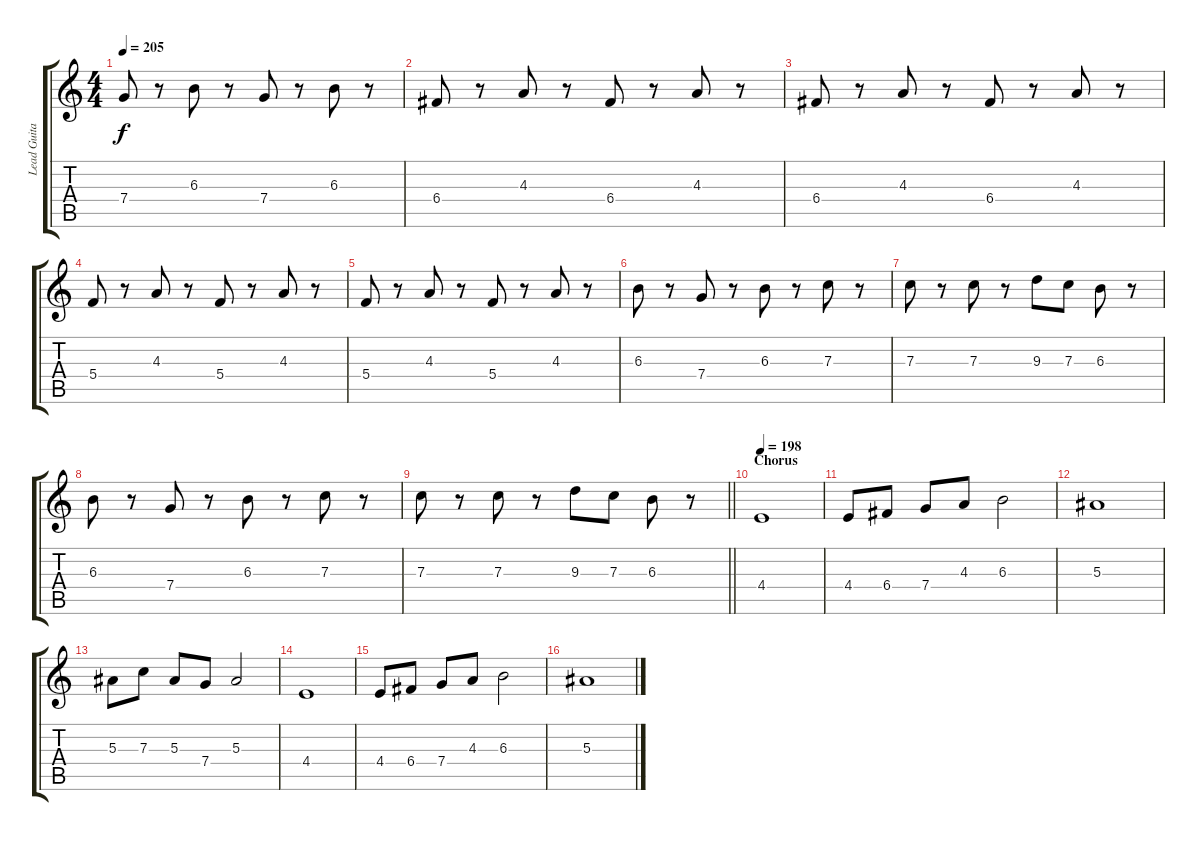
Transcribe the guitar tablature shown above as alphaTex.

\track ("Lead Guitar" "Lead Guita") {instrument distortionguitar}
\staff {score tabs}
\tuning (D4 A3 F3 C3 G2 D2) {hide}
\ts (4 4)
\tempo 205
\clef g2
\ks c
7.4.8{dy f} r.8 6.3.8 r.8 7.4.8 r.8 6.3.8 r.8 |
6.4.8 r.8 4.3.8 r.8 6.4.8 r.8 4.3.8 r.8 |
6.4.8 r.8 4.3.8 r.8 6.4.8 r.8 4.3.8 r.8 |
5.4.8 r.8 4.3.8 r.8 5.4.8 r.8 4.3.8 r.8 |
5.4.8 r.8 4.3.8 r.8 5.4.8 r.8 4.3.8 r.8 |
6.3.8 r.8 7.4.8 r.8 6.3.8 r.8 7.3.8 r.8 |
7.3.8 r.8 7.3.8 r.8 9.3.8 7.3.8 6.3.8 r.8 |
6.3.8 r.8 7.4.8 r.8 6.3.8 r.8 7.3.8 r.8 |
\barLineRight lightlight
7.3.8 r.8 7.3.8 r.8 9.3.8 7.3.8 6.3.8 r.8 |
\section ("" "Chorus")
\tempo 198
4.4.1 |
4.4.8 6.4.8 7.4.8 4.3.8 6.3.2 |
5.3.1 |
5.3.8 7.3.8 5.3.8 7.4.8 5.3.2 |
4.4.1 |
4.4.8 6.4.8 7.4.8 4.3.8 6.3.2 |
5.3.1
